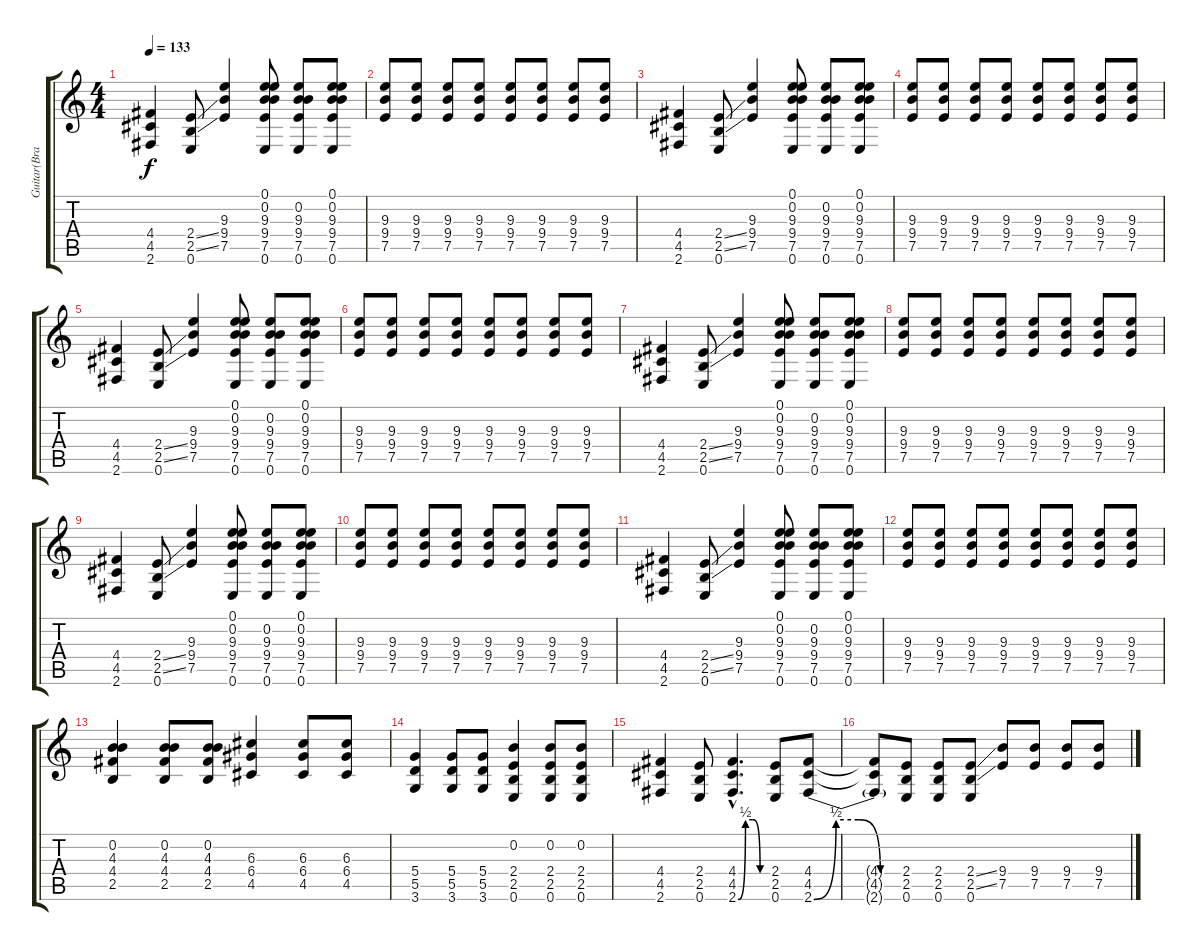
\track ("Guitar(Brazil its the best place)" "Guitar(Bra") {instrument overdrivenguitar}
\staff {score tabs}
\tuning (E4 B3 G3 D3 A2 E2) {hide}
\ts (4 4)
\tempo 133
\clef g2
\ks c
(4.4 4.5 2.6).4{dy f} (2.4{ss} 2.5{ss} 0.6).8 (9.3 9.4 7.5).4 (0.1 0.2 9.3 9.4 7.5 0.6).8 (0.2 9.3 9.4 7.5 0.6).8 (0.1 0.2 9.3 9.4 7.5 0.6).8 |
(9.3 9.4 7.5).8 (9.3 9.4 7.5).8 (9.3 9.4 7.5).8 (9.3 9.4 7.5).8 (9.3 9.4 7.5).8 (9.3 9.4 7.5).8 (9.3 9.4 7.5).8 (9.3 9.4 7.5).8 |
(4.4 4.5 2.6).4 (2.4{ss} 2.5{ss} 0.6).8 (9.3 9.4 7.5).4 (0.1 0.2 9.3 9.4 7.5 0.6).8 (0.2 9.3 9.4 7.5 0.6).8 (0.1 0.2 9.3 9.4 7.5 0.6).8 |
(9.3 9.4 7.5).8 (9.3 9.4 7.5).8 (9.3 9.4 7.5).8 (9.3 9.4 7.5).8 (9.3 9.4 7.5).8 (9.3 9.4 7.5).8 (9.3 9.4 7.5).8 (9.3 9.4 7.5).8 |
(4.4 4.5 2.6).4 (2.4{ss} 2.5{ss} 0.6).8 (9.3 9.4 7.5).4 (0.1 0.2 9.3 9.4 7.5 0.6).8 (0.2 9.3 9.4 7.5 0.6).8 (0.1 0.2 9.3 9.4 7.5 0.6).8 |
(9.3 9.4 7.5).8 (9.3 9.4 7.5).8 (9.3 9.4 7.5).8 (9.3 9.4 7.5).8 (9.3 9.4 7.5).8 (9.3 9.4 7.5).8 (9.3 9.4 7.5).8 (9.3 9.4 7.5).8 |
(4.4 4.5 2.6).4 (2.4{ss} 2.5{ss} 0.6).8 (9.3 9.4 7.5).4 (0.1 0.2 9.3 9.4 7.5 0.6).8 (0.2 9.3 9.4 7.5 0.6).8 (0.1 0.2 9.3 9.4 7.5 0.6).8 |
(9.3 9.4 7.5).8 (9.3 9.4 7.5).8 (9.3 9.4 7.5).8 (9.3 9.4 7.5).8 (9.3 9.4 7.5).8 (9.3 9.4 7.5).8 (9.3 9.4 7.5).8 (9.3 9.4 7.5).8 |
(4.4 4.5 2.6).4 (2.4{ss} 2.5{ss} 0.6).8 (9.3 9.4 7.5).4 (0.1 0.2 9.3 9.4 7.5 0.6).8 (0.2 9.3 9.4 7.5 0.6).8 (0.1 0.2 9.3 9.4 7.5 0.6).8 |
(9.3 9.4 7.5).8 (9.3 9.4 7.5).8 (9.3 9.4 7.5).8 (9.3 9.4 7.5).8 (9.3 9.4 7.5).8 (9.3 9.4 7.5).8 (9.3 9.4 7.5).8 (9.3 9.4 7.5).8 |
(4.4 4.5 2.6).4 (2.4{ss} 2.5{ss} 0.6).8 (9.3 9.4 7.5).4 (0.1 0.2 9.3 9.4 7.5 0.6).8 (0.2 9.3 9.4 7.5 0.6).8 (0.1 0.2 9.3 9.4 7.5 0.6).8 |
(9.3 9.4 7.5).8 (9.3 9.4 7.5).8 (9.3 9.4 7.5).8 (9.3 9.4 7.5).8 (9.3 9.4 7.5).8 (9.3 9.4 7.5).8 (9.3 9.4 7.5).8 (9.3 9.4 7.5).8 |
(0.2 4.3 4.4 2.5).4 (0.2 4.3 4.4 2.5).8 (0.2 4.3 4.4 2.5).8 (6.3 6.4 4.5).4 (6.3 6.4 4.5).8 (6.3 6.4 4.5).8 |
(5.4 5.5 3.6).4 (5.4 5.5 3.6).8 (5.4 5.5 3.6).8 (0.2 2.4 2.5 0.6).4 (0.2 2.4 2.5 0.6).8 (0.2 2.4 2.5 0.6).8 |
(4.4 4.5 2.6).4 (2.4 2.5 0.6).8 (4.4{hac} 4.5{hac} 2.6{be (custom 0 0 15 2 30 2 45 0 60 0) hac}).4{d} (2.4 2.5 0.6).8 (4.4 4.5 2.6{be (custom 0 0 15 2 30 2 45 0 60 0)}).8 |
(4.4{t} 4.5{t} 2.6{t}).8 (2.4 2.5 0.6).8 (2.4 2.5 0.6).8 (2.4{ss} 2.5{ss} 0.6).8 (9.4 7.5).8 (9.4 7.5).8 (9.4 7.5).8 (9.4 7.5).8
